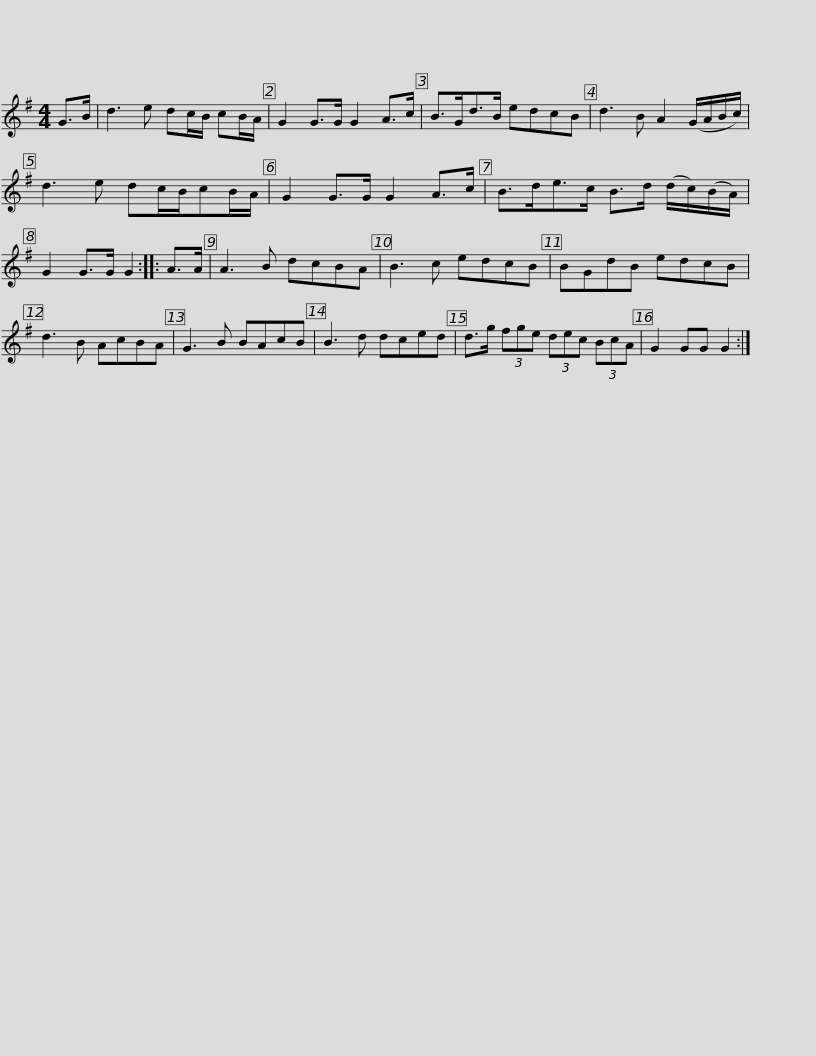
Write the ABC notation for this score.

X:1
L:1/8
M:4/4
I:linebreak $
K:G
V:1 treble
V:1
 G>B | d3 e dc/B/ cB/A/ | G2 G>G G2 A>c | B>Gd>B edcB | d3 B A2 (G/A/B/c/) | %5
 d3 e dc/B/cB/A/ |$ G2 G>G G2 A>c | B>de>c B>d (d/c/)(B/A/) | G2 G>G G2 :: A>A | %10
 A3 B dcBA | B3 c edcB |$ BGdB edcB | d3 B AcBA | G3 B BAcB | %15
 B3 d dced | d>g (3fge (3dec (3BcA | G2 GG G2 :| %18
